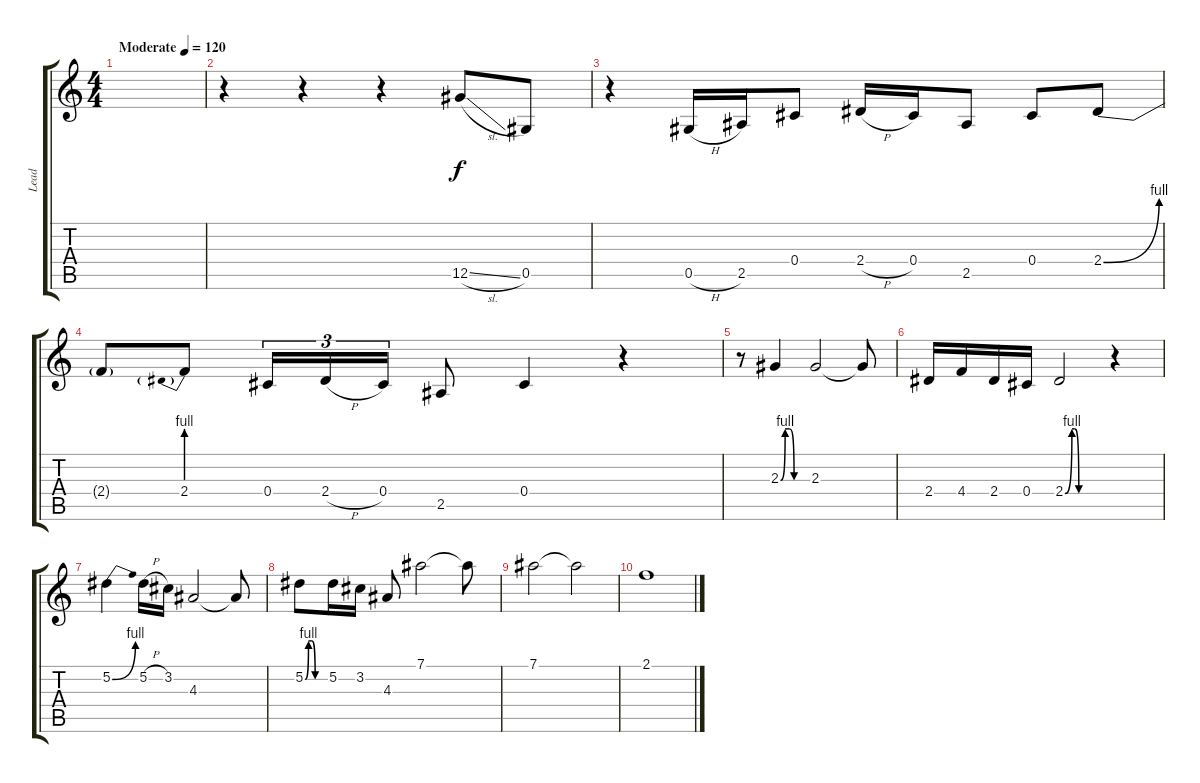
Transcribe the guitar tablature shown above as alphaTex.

\track ("Lead" "Lead") {instrument overdrivenguitar}
\staff {score tabs}
\tuning (Eb4 Bb3 Gb3 Db3 Ab2 Eb2) {hide}
\ts (4 4)
\tempo (120 "Moderate")
\clef g2
\ks c
|
r.4 r.4 r.4 12.5{sl}.8 0.5.8 |
r.4 0.5{h}.16 2.5.16 0.4.8 2.4{h}.16 0.4.16 2.5.8 0.4.8 2.4{be (bend 0 0 60 4)}.8 |
2.4{t}.8 2.4{be (prebend 0 4 60 4)}.8 0.4.16{tu (3 2)} 2.4{h}.16{tu (3 2)} 0.4.16{tu (3 2)} 2.5.8 0.4.4 r.4 |
r.8 2.3{be (custom 0 0 10 4 20 4 30 0 60 0)}.4 2.3.2 2.3{t}.8 |
2.4.16 4.4.16 2.4.16 0.4.16 2.4{be (custom 0 0 10 4 14 4 20 0 30 0 60 0)}.2 r.4 |
5.2{be (bend 0 0 60 4)}.4 5.2{h}.16 3.2.16 4.3.2 4.3{t}.8 |
5.2{be (custom 0 0 10 4 20 4 30 0 60 0)}.8 5.2.16 3.2.16 4.3.8 7.1.2 7.1{t}.8 |
7.1.2 7.1{t}.2 |
2.1.1
